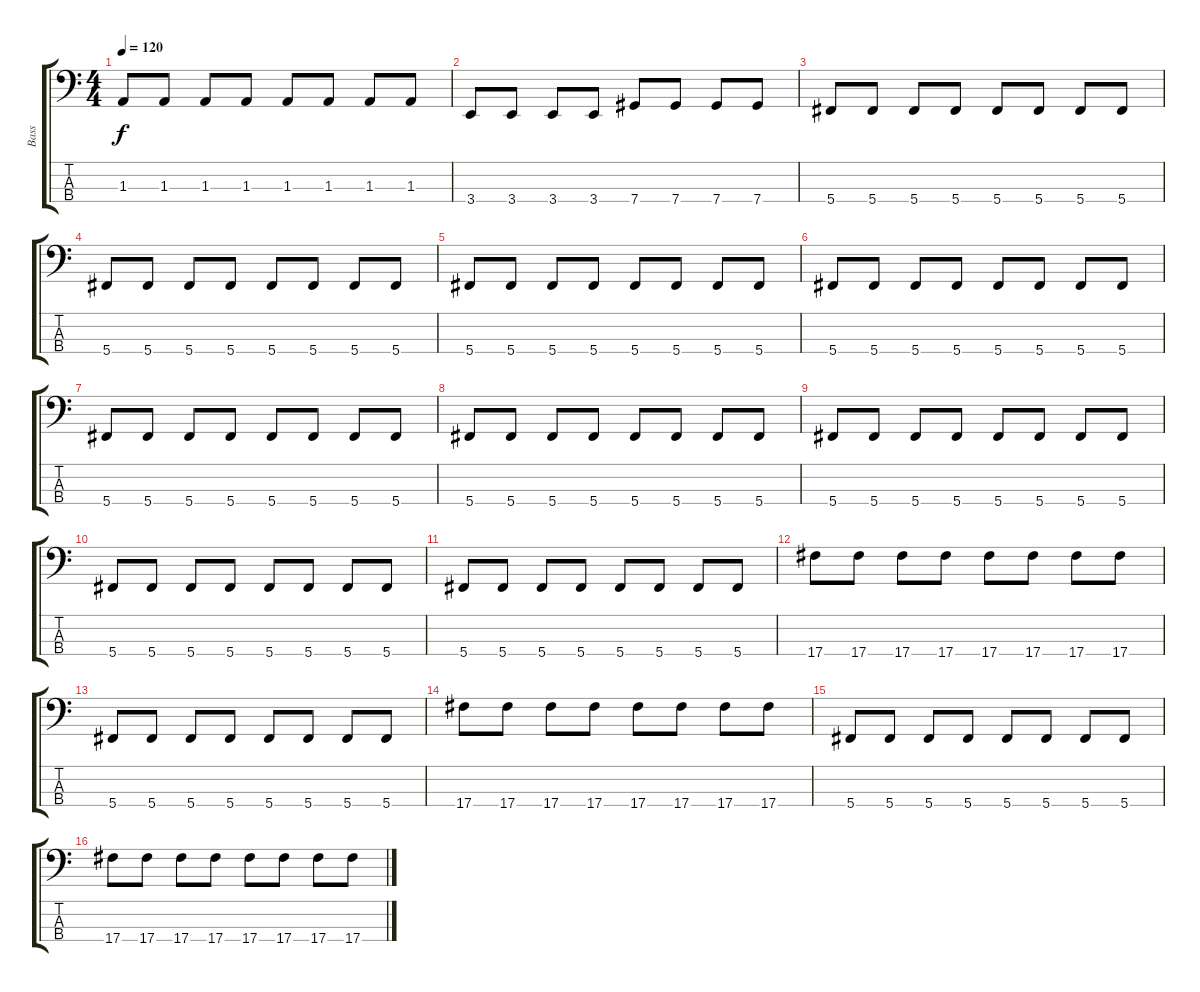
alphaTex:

\track ("Bass" "Bass") {instrument electricbassfinger}
\staff {score tabs}
\tuning (Gb2 Db2 Ab1 Db1) {hide}
\ts (4 4)
\tempo 120
\clef f4
\ks c
1.3.8{dy f} 1.3.8 1.3.8 1.3.8 1.3.8 1.3.8 1.3.8 1.3.8 |
3.4.8 3.4.8 3.4.8 3.4.8 7.4.8 7.4.8 7.4.8 7.4.8 |
5.4.8 5.4.8 5.4.8 5.4.8 5.4.8 5.4.8 5.4.8 5.4.8 |
5.4.8 5.4.8 5.4.8 5.4.8 5.4.8 5.4.8 5.4.8 5.4.8 |
5.4.8 5.4.8 5.4.8 5.4.8 5.4.8 5.4.8 5.4.8 5.4.8 |
5.4.8 5.4.8 5.4.8 5.4.8 5.4.8 5.4.8 5.4.8 5.4.8 |
5.4.8 5.4.8 5.4.8 5.4.8 5.4.8 5.4.8 5.4.8 5.4.8 |
5.4.8 5.4.8 5.4.8 5.4.8 5.4.8 5.4.8 5.4.8 5.4.8 |
5.4.8 5.4.8 5.4.8 5.4.8 5.4.8 5.4.8 5.4.8 5.4.8 |
5.4.8 5.4.8 5.4.8 5.4.8 5.4.8 5.4.8 5.4.8 5.4.8 |
5.4.8 5.4.8 5.4.8 5.4.8 5.4.8 5.4.8 5.4.8 5.4.8 |
17.4.8 17.4.8 17.4.8 17.4.8 17.4.8 17.4.8 17.4.8 17.4.8 |
5.4.8 5.4.8 5.4.8 5.4.8 5.4.8 5.4.8 5.4.8 5.4.8 |
17.4.8 17.4.8 17.4.8 17.4.8 17.4.8 17.4.8 17.4.8 17.4.8 |
5.4.8 5.4.8 5.4.8 5.4.8 5.4.8 5.4.8 5.4.8 5.4.8 |
17.4.8 17.4.8 17.4.8 17.4.8 17.4.8 17.4.8 17.4.8 17.4.8
